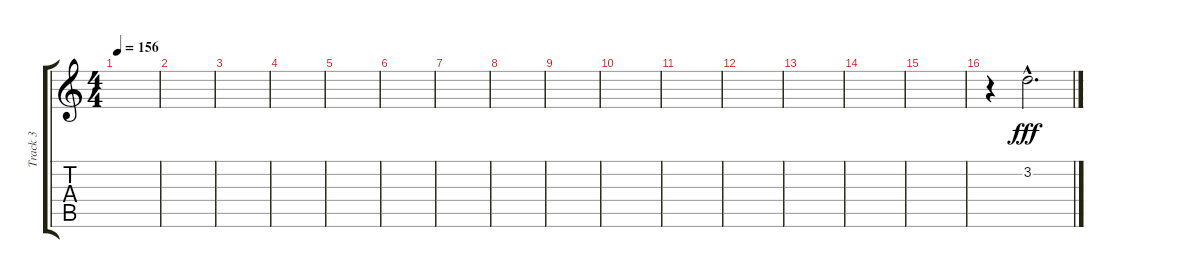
\track ("Track 3" "Track 3") {instrument overdrivenguitar}
\staff {score tabs}
\tuning (E4 B3 G3 D3 A2 D2) {hide}
\ts (4 4)
\tempo 156
\clef g2
\ks c
|
|
|
|
|
|
|
|
|
|
|
|
|
|
|
r.4 3.2{hac}.2{d dy fff volume 16 instrument reversecymbal}
